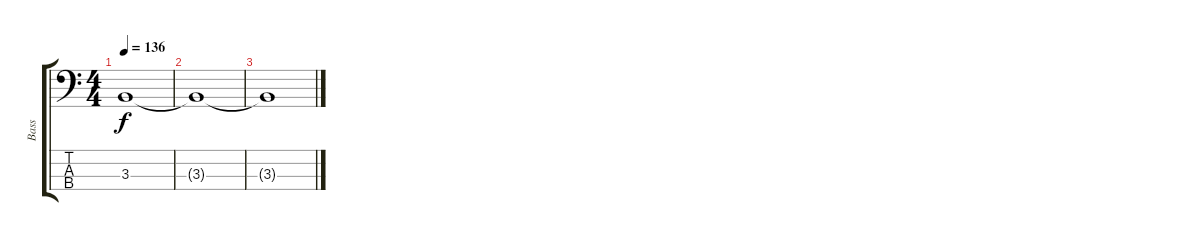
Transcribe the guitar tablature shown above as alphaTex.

\track ("Bass" "Bass") {instrument electricbassfinger}
\staff {score tabs}
\tuning (Gb2 Db2 Ab1 Eb1) {hide}
\ts (4 4)
\tempo 136
\clef f4
\ks c
3.3{t}.1{dy f} |
3.3{t}.1 |
3.3{t}.1
